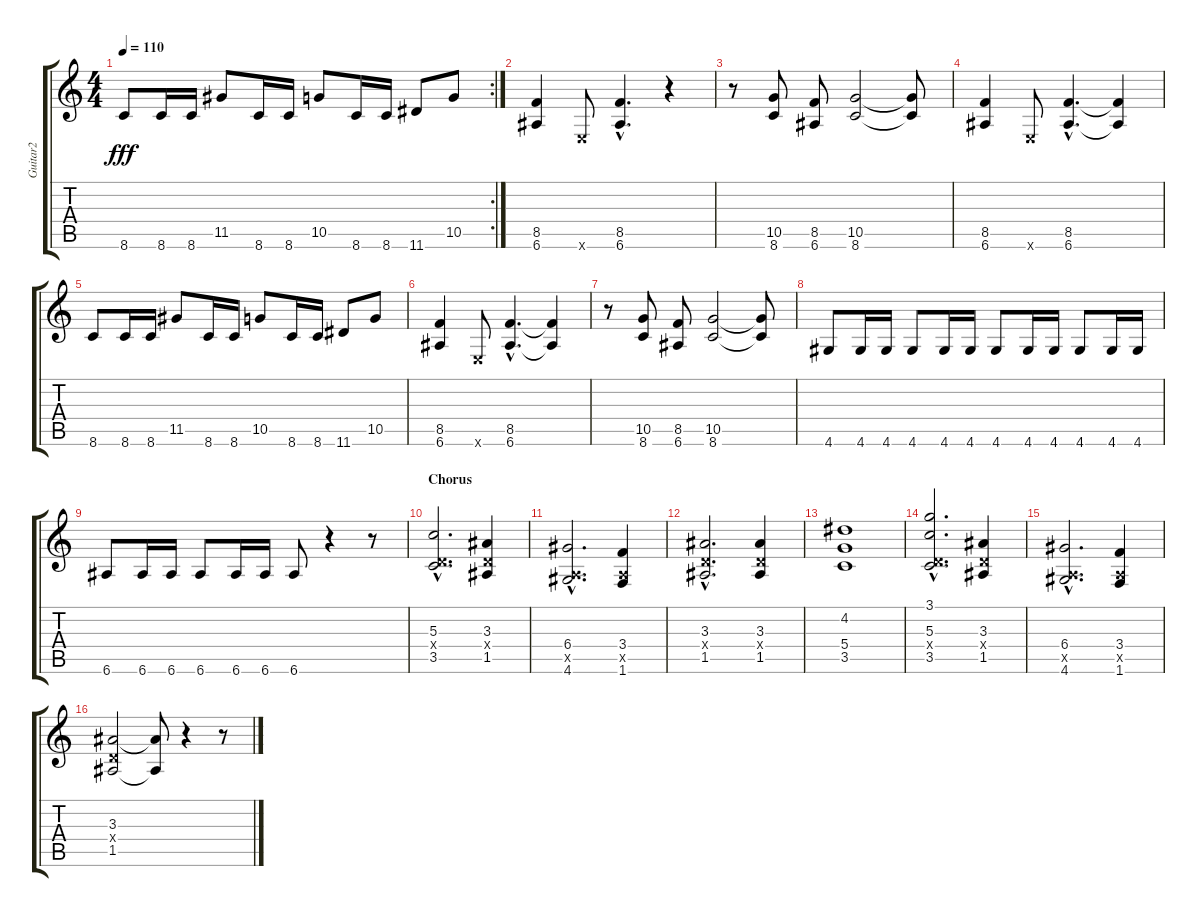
\track ("Guitar2" "Guitar2") {instrument distortionguitar}
\staff {score tabs}
\tuning (E4 B3 G3 D3 A2 E2) {hide}
\rc 2
\ts (4 4)
\tempo 110
\clef g2
\ks c
8.6.8{dy fff} 8.6.16 8.6.16 11.5.8 8.6.16 8.6.16 10.5.8 8.6.16 8.6.16 11.6.8 10.5.8 |
(8.5 6.6).4 0.6{x}.8 (8.5{hac} 6.6{hac}).4{d} r.4 |
r.8 (10.5 8.6).8 (8.5 6.6).8 (10.5 8.6).2 (10.5{t} 8.6{t}).8 |
(8.5 6.6).4 0.6{x}.8 (8.5{hac} 6.6{hac}).4{d} (8.5{t} 6.6{t}).4 |
8.6.8 8.6.16 8.6.16 11.5.8 8.6.16 8.6.16 10.5.8 8.6.16 8.6.16 11.6.8 10.5.8 |
(8.5 6.6).4 0.6{x}.8 (8.5{hac} 6.6{hac}).4{d} (8.5{t} 6.6{t}).4 |
r.8 (10.5 8.6).8 (8.5 6.6).8 (10.5 8.6).2 (10.5{t} 8.6{t}).8 |
4.6.8 4.6.16 4.6.16 4.6.8 4.6.16 4.6.16 4.6.8 4.6.16 4.6.16 4.6.8 4.6.16 4.6.16 |
6.6.8 6.6.16 6.6.16 6.6.8 6.6.16 6.6.16 6.6.8 r.4 r.8 |
\section ("" "Chorus")
(5.3{hac} 0.4{hac x} 3.5{hac}).2{d} (3.3 0.4{x} 1.5).4 |
(6.4{hac} 0.5{hac x} 4.6{hac}).2{d} (3.4 0.5{x} 1.6).4 |
(3.3{hac} 0.4{hac x} 1.5{hac}).2{d} (3.3 0.4{x} 1.5).4 |
(4.2 5.4 3.5).1 |
(3.1{hac} 5.3{hac} 0.4{hac x} 3.5{hac}).2{d} (3.3 0.4{x} 1.5).4 |
(6.4{hac} 0.5{hac x} 4.6{hac}).2{d} (3.4 0.5{x} 1.6).4 |
(3.3 0.4{x} 1.5).2 (3.3{t} 1.5{t}).8 r.4 r.8
